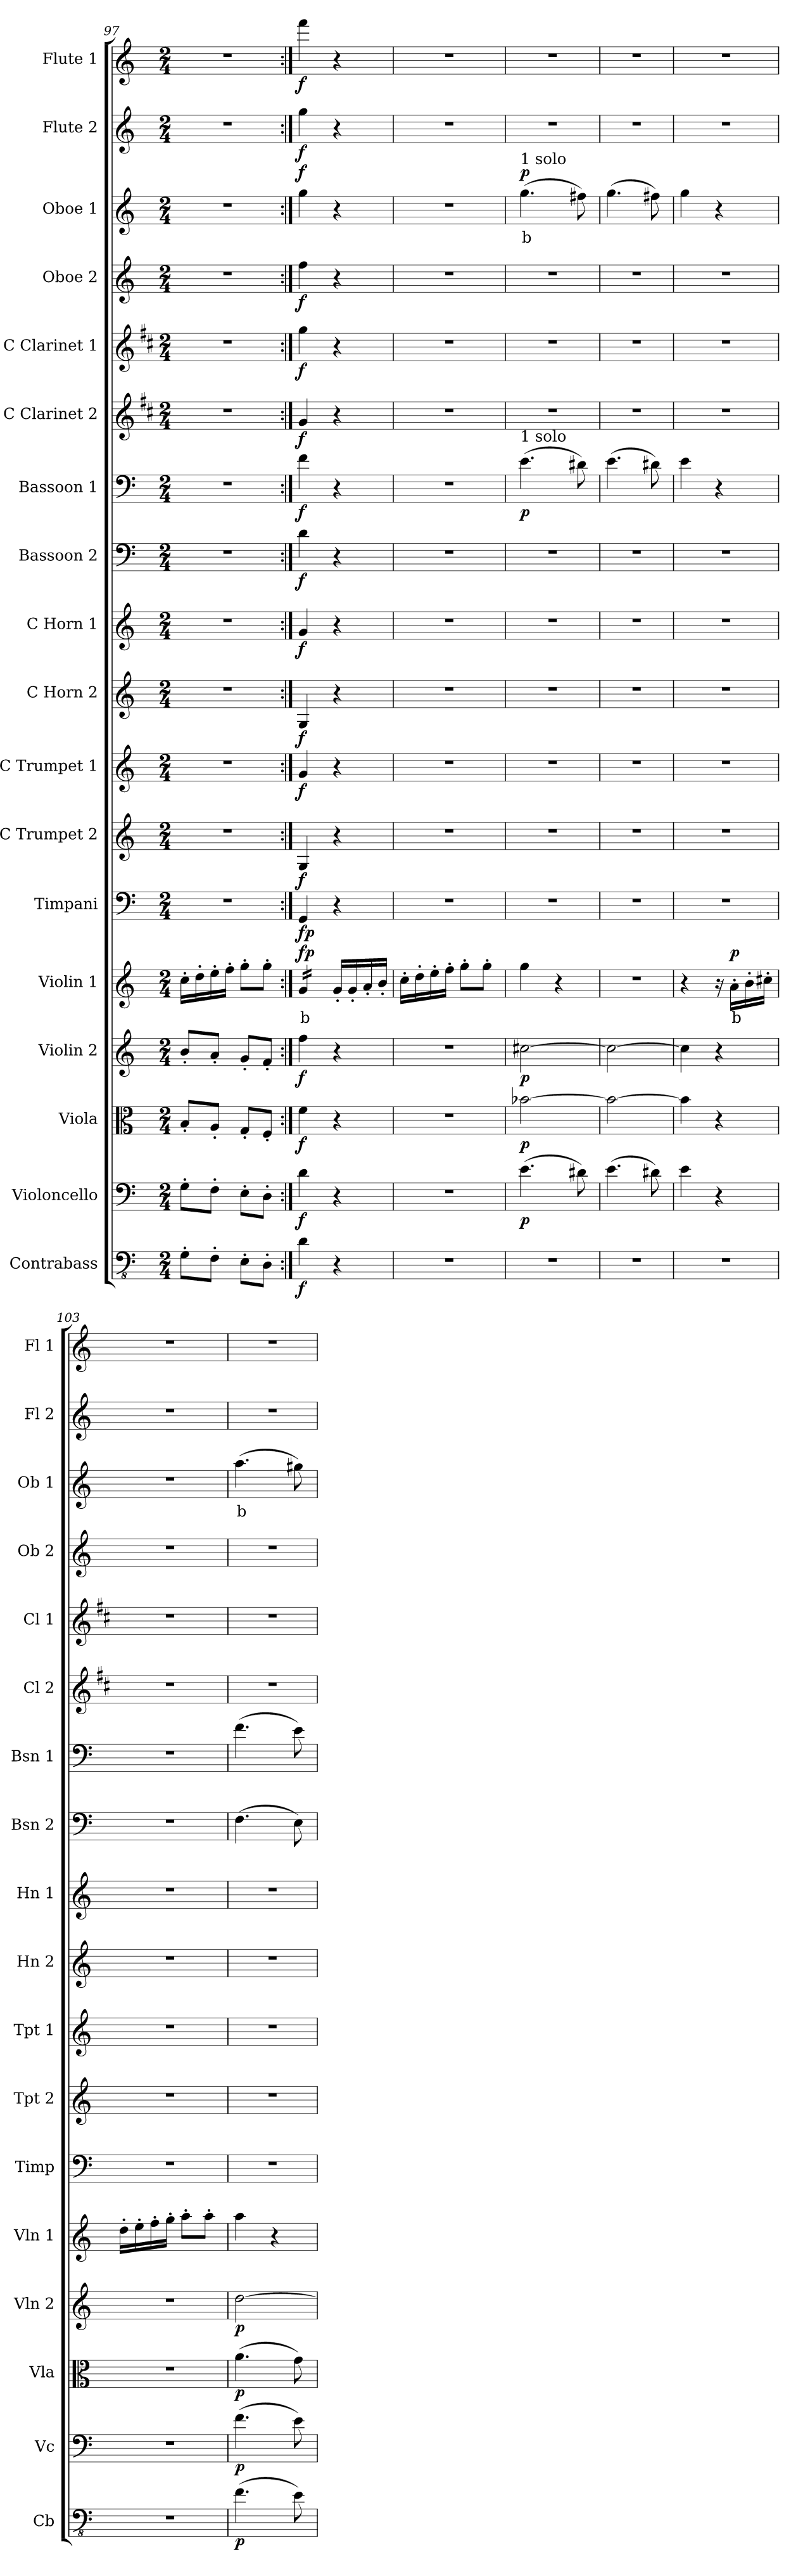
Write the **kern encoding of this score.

**kern	**dynam	**kern	**dynam	**kern	**dynam	**kern	**dynam	**kern	**text	**dynam	**kern	**dynam	**kern	**dynam	**kern	**dynam	**kern	**dynam	**kern	**dynam	**kern	**dynam	**kern	**dynam	**kern	**dynam	**kern	**dynam	**kern	**dynam	**kern	**text	**dynam	**kern	**dynam	**kern	**dynam
*part18	*part18	*part17	*part17	*part16	*part16	*part15	*part15	*part14	*part14	*part14	*part13	*part13	*part12	*part12	*part11	*part11	*part10	*part10	*part9	*part9	*part8	*part8	*part7	*part7	*part6	*part6	*part5	*part5	*part4	*part4	*part3	*part3	*part3	*part2	*part2	*part1	*part1
*staff18	*staff18	*staff17	*staff17	*staff16	*staff16	*staff15	*staff15	*staff14	*staff14	*staff14	*staff13	*staff13	*staff12	*staff12	*staff11	*staff11	*staff10	*staff10	*staff9	*staff9	*staff8	*staff8	*staff7	*staff7	*staff6	*staff6	*staff5	*staff5	*staff4	*staff4	*staff3	*staff3	*staff3	*staff2	*staff2	*staff1	*staff1
*I"Contrabass	*	*I"Violoncello	*	*I"Viola	*	*I"Violin 2	*	*I"Violin 1	*	*	*I"Timpani	*	*I"C Trumpet 2	*	*I"C Trumpet 1	*	*I"C Horn 2	*	*I"C Horn 1	*	*I"Bassoon 2	*	*I"Bassoon 1	*	*I"C Clarinet 2	*	*I"C Clarinet 1	*	*I"Oboe 2	*	*I"Oboe 1	*	*	*I"Flute 2	*	*I"Flute 1	*
*I'Cb	*	*I'Vc	*	*I'Vla	*	*I'Vln 2	*	*I'Vln 1	*	*	*I'Timp	*	*I'Tpt 2	*	*I'Tpt 1	*	*I'Hn 2	*	*I'Hn 1	*	*I'Bsn 2	*	*I'Bsn 1	*	*I'Cl 2	*	*I'Cl 1	*	*I'Ob 2	*	*I'Ob 1	*	*	*I'Fl 2	*	*I'Fl 1	*
*clefFv4	*	*clefF4	*	*clefC3	*	*clefG2	*	*clefG2	*	*	*clefF4	*	*clefG2	*	*clefG2	*	*clefG2	*	*clefG2	*	*clefF4	*	*clefF4	*	*clefG2	*	*clefG2	*	*clefG2	*	*clefG2	*	*	*clefG2	*	*clefG2	*
*	*	*	*	*	*	*	*	*	*	*	*	*	*	*	*	*	*ITrd7c12	*	*ITrd7c12	*	*	*	*	*	*ITrd1c2	*	*ITrd1c2	*	*	*	*	*	*	*	*	*	*
*k[]	*	*k[]	*	*k[]	*	*k[]	*	*k[]	*	*	*k[]	*	*k[]	*	*k[]	*	*k[]	*	*k[]	*	*k[]	*	*k[]	*	*k[]	*	*k[]	*	*k[]	*	*k[]	*	*	*k[]	*	*k[]	*
*M2/4	*	*M2/4	*	*M2/4	*	*M2/4	*	*M2/4	*	*	*M2/4	*	*M2/4	*	*M2/4	*	*M2/4	*	*M2/4	*	*M2/4	*	*M2/4	*	*M2/4	*	*M2/4	*	*M2/4	*	*M2/4	*	*	*M2/4	*	*M2/4	*
=97	=97	=97	=97	=97	=97	=97	=97	=97	=97	=97	=97	=97	=97	=97	=97	=97	=97	=97	=97	=97	=97	=97	=97	=97	=97	=97	=97	=97	=97	=97	=97	=97	=97	=97	=97	=97	=97
8GG'\L	.	8G'\L	.	8B'/L	.	8b'/L	.	16cc'\LL	.	.	2r	.	2r	.	2r	.	2r	.	2r	.	2r	.	2r	.	2r	.	2r	.	2r	.	2r	.	.	2r	.	2r	.
.	.	.	.	.	.	.	.	16dd'\	.	.	.	.	.	.	.	.	.	.	.	.	.	.	.	.	.	.	.	.	.	.	.	.	.	.	.	.	.
8FF'\J	.	8F'\J	.	8A'/J	.	8a'/J	.	16ee'\	.	.	.	.	.	.	.	.	.	.	.	.	.	.	.	.	.	.	.	.	.	.	.	.	.	.	.	.	.
.	.	.	.	.	.	.	.	16ff'\JJ	.	.	.	.	.	.	.	.	.	.	.	.	.	.	.	.	.	.	.	.	.	.	.	.	.	.	.	.	.
8EE'\L	.	8E'\L	.	8G'/L	.	8g'/L	.	8gg'\L	.	.	.	.	.	.	.	.	.	.	.	.	.	.	.	.	.	.	.	.	.	.	.	.	.	.	.	.	.
8DD'\J	.	8D'\J	.	8F'/J	.	8f'/J	.	8gg'\J	.	.	.	.	.	.	.	.	.	.	.	.	.	.	.	.	.	.	.	.	.	.	.	.	.	.	.	.	.
=98:|!	=98:|!	=98:|!	=98:|!	=98:|!	=98:|!	=98:|!	=98:|!	=98:|!	=98:|!	=98:|!	=98:|!	=98:|!	=98:|!	=98:|!	=98:|!	=98:|!	=98:|!	=98:|!	=98:|!	=98:|!	=98:|!	=98:|!	=98:|!	=98:|!	=98:|!	=98:|!	=98:|!	=98:|!	=98:|!	=98:|!	=98:|!	=98:|!	=98:|!	=98:|!	=98:|!	=98:|!	=98:|!
!	!LO:DY:b	!	!LO:DY:b	!	!LO:DY:b	!	!LO:DY:b	!	!LO:LY:b:color=#FF0000	!LO:DY:b	!	!LO:DY:b	!	!LO:DY:b	!	!LO:DY:b	!	!LO:DY:b	!	!LO:DY:b	!	!LO:DY:b	!	!LO:DY:b	!	!LO:DY:b	!	!LO:DY:b	!	!LO:DY:b	!	!	!LO:DY:b	!	!LO:DY:b	!	!LO:DY:b
*	*	*	*	*	*	*	*	*tremolo	*	*	*	*	*	*	*	*	*	*	*	*	*	*	*	*	*	*	*	*	*	*	*	*	*	*	*	*	*
4D\	f	4d\	f	4f\	f	4ff\	f	16g/LL	b	fp	4GG/	fp	4G/	f	4g/	f	4GG/	f	4G/	f	4d\	f	4f\	f	4f/	f	4ff\	f	4ff\	f	4gg\	.	f	4gg\	f	4fff\	f
.	.	.	.	.	.	.	.	16g/	.	.	.	.	.	.	.	.	.	.	.	.	.	.	.	.	.	.	.	.	.	.	.	.	.	.	.	.	.
.	.	.	.	.	.	.	.	16g/	.	.	.	.	.	.	.	.	.	.	.	.	.	.	.	.	.	.	.	.	.	.	.	.	.	.	.	.	.
.	.	.	.	.	.	.	.	16g/JJ	.	.	.	.	.	.	.	.	.	.	.	.	.	.	.	.	.	.	.	.	.	.	.	.	.	.	.	.	.
*	*	*	*	*	*	*	*	*Xtremolo	*	*	*	*	*	*	*	*	*	*	*	*	*	*	*	*	*	*	*	*	*	*	*	*	*	*	*	*	*
4r	.	4r	.	4r	.	4r	.	16g'/LL	.	.	4r	.	4r	.	4r	.	4r	.	4r	.	4r	.	4r	.	4r	.	4r	.	4r	.	4r	.	.	4r	.	4r	.
.	.	.	.	.	.	.	.	16g'/	.	.	.	.	.	.	.	.	.	.	.	.	.	.	.	.	.	.	.	.	.	.	.	.	.	.	.	.	.
.	.	.	.	.	.	.	.	16a'/	.	.	.	.	.	.	.	.	.	.	.	.	.	.	.	.	.	.	.	.	.	.	.	.	.	.	.	.	.
.	.	.	.	.	.	.	.	16b'/JJ	.	.	.	.	.	.	.	.	.	.	.	.	.	.	.	.	.	.	.	.	.	.	.	.	.	.	.	.	.
=99	=99	=99	=99	=99	=99	=99	=99	=99	=99	=99	=99	=99	=99	=99	=99	=99	=99	=99	=99	=99	=99	=99	=99	=99	=99	=99	=99	=99	=99	=99	=99	=99	=99	=99	=99	=99	=99
2r	.	2r	.	2r	.	2r	.	16cc'\LL	.	.	2r	.	2r	.	2r	.	2r	.	2r	.	2r	.	2r	.	2r	.	2r	.	2r	.	2r	.	.	2r	.	2r	.
.	.	.	.	.	.	.	.	16dd'\	.	.	.	.	.	.	.	.	.	.	.	.	.	.	.	.	.	.	.	.	.	.	.	.	.	.	.	.	.
.	.	.	.	.	.	.	.	16ee'\	.	.	.	.	.	.	.	.	.	.	.	.	.	.	.	.	.	.	.	.	.	.	.	.	.	.	.	.	.
.	.	.	.	.	.	.	.	16ff'\JJ	.	.	.	.	.	.	.	.	.	.	.	.	.	.	.	.	.	.	.	.	.	.	.	.	.	.	.	.	.
.	.	.	.	.	.	.	.	8gg'\L	.	.	.	.	.	.	.	.	.	.	.	.	.	.	.	.	.	.	.	.	.	.	.	.	.	.	.	.	.
.	.	.	.	.	.	.	.	8gg'\J	.	.	.	.	.	.	.	.	.	.	.	.	.	.	.	.	.	.	.	.	.	.	.	.	.	.	.	.	.
=100	=100	=100	=100	=100	=100	=100	=100	=100	=100	=100	=100	=100	=100	=100	=100	=100	=100	=100	=100	=100	=100	=100	=100	=100	=100	=100	=100	=100	=100	=100	=100	=100	=100	=100	=100	=100	=100
!	!	!	!	!	!	!	!	!	!	!	!	!	!	!	!	!	!	!	!	!	!	!	!	!	!	!	!	!	!	!	!LO:TX:a:t=1 solo	!	!	!	!	!	!
!	!	!	!	!	!	!	!	!	!	!	!	!	!	!	!	!	!	!	!	!	!	!	!LO:TX:a:t=1 solo	!	!	!	!	!	!	!	!	!	!	!	!	!	!
!	!	!	!LO:DY:b	!	!LO:DY:b	!	!LO:DY:b	!	!	!	!	!	!	!	!	!	!	!	!	!	!	!	!	!LO:DY:b	!	!	!	!	!	!	!	!LO:LY:b:color=#FF0000	!LO:DY:b	!	!	!	!
2r	.	(4.e\	p	[2b-X\	p	[2cc#X\	p	4gg\	.	.	2r	.	2r	.	2r	.	2r	.	2r	.	2r	.	(4.e\	p	2r	.	2r	.	2r	.	(4.gg\	b	p	2r	.	2r	.
.	.	.	.	.	.	.	.	4r	.	.	.	.	.	.	.	.	.	.	.	.	.	.	.	.	.	.	.	.	.	.	.	.	.	.	.	.	.
.	.	8d#X\)	.	.	.	.	.	.	.	.	.	.	.	.	.	.	.	.	.	.	.	.	8d#X\)	.	.	.	.	.	.	.	8ff#X\)	.	.	.	.	.	.
=101	=101	=101	=101	=101	=101	=101	=101	=101	=101	=101	=101	=101	=101	=101	=101	=101	=101	=101	=101	=101	=101	=101	=101	=101	=101	=101	=101	=101	=101	=101	=101	=101	=101	=101	=101	=101	=101
2r	.	(4.e\	.	2b-\_	.	2cc#\_	.	2r	.	.	2r	.	2r	.	2r	.	2r	.	2r	.	2r	.	(4.e\	.	2r	.	2r	.	2r	.	(4.gg\	.	.	2r	.	2r	.
.	.	8d#X\)	.	.	.	.	.	.	.	.	.	.	.	.	.	.	.	.	.	.	.	.	8d#X\)	.	.	.	.	.	.	.	8ff#X\)	.	.	.	.	.	.
!!LO:PB:g=z
=102	=102	=102	=102	=102	=102	=102	=102	=102	=102	=102	=102	=102	=102	=102	=102	=102	=102	=102	=102	=102	=102	=102	=102	=102	=102	=102	=102	=102	=102	=102	=102	=102	=102	=102	=102	=102	=102
2r	.	4e\	.	4b-\]	.	4cc#\]	.	4r	.	.	2r	.	2r	.	2r	.	2r	.	2r	.	2r	.	4e\	.	2r	.	2r	.	2r	.	4gg\	.	.	2r	.	2r	.
.	.	4r	.	4r	.	4r	.	16r	.	.	.	.	.	.	.	.	.	.	.	.	.	.	4r	.	.	.	.	.	.	.	4r	.	.	.	.	.	.
!	!	!	!	!	!	!	!	!	!LO:LY:b:color=#FF0000	!LO:DY:b	!	!	!	!	!	!	!	!	!	!	!	!	!	!	!	!	!	!	!	!	!	!	!	!	!	!	!
.	.	.	.	.	.	.	.	16a'\LL	b	p	.	.	.	.	.	.	.	.	.	.	.	.	.	.	.	.	.	.	.	.	.	.	.	.	.	.	.
.	.	.	.	.	.	.	.	16b'\	.	.	.	.	.	.	.	.	.	.	.	.	.	.	.	.	.	.	.	.	.	.	.	.	.	.	.	.	.
.	.	.	.	.	.	.	.	16cc#X'\JJ	.	.	.	.	.	.	.	.	.	.	.	.	.	.	.	.	.	.	.	.	.	.	.	.	.	.	.	.	.
=103	=103	=103	=103	=103	=103	=103	=103	=103	=103	=103	=103	=103	=103	=103	=103	=103	=103	=103	=103	=103	=103	=103	=103	=103	=103	=103	=103	=103	=103	=103	=103	=103	=103	=103	=103	=103	=103
2r	.	2r	.	2r	.	2r	.	16dd'\LL	.	.	2r	.	2r	.	2r	.	2r	.	2r	.	2r	.	2r	.	2r	.	2r	.	2r	.	2r	.	.	2r	.	2r	.
.	.	.	.	.	.	.	.	16ee'\	.	.	.	.	.	.	.	.	.	.	.	.	.	.	.	.	.	.	.	.	.	.	.	.	.	.	.	.	.
.	.	.	.	.	.	.	.	16ff'\	.	.	.	.	.	.	.	.	.	.	.	.	.	.	.	.	.	.	.	.	.	.	.	.	.	.	.	.	.
.	.	.	.	.	.	.	.	16gg'\JJ	.	.	.	.	.	.	.	.	.	.	.	.	.	.	.	.	.	.	.	.	.	.	.	.	.	.	.	.	.
.	.	.	.	.	.	.	.	8aa'\L	.	.	.	.	.	.	.	.	.	.	.	.	.	.	.	.	.	.	.	.	.	.	.	.	.	.	.	.	.
.	.	.	.	.	.	.	.	8aa'\J	.	.	.	.	.	.	.	.	.	.	.	.	.	.	.	.	.	.	.	.	.	.	.	.	.	.	.	.	.
=104	=104	=104	=104	=104	=104	=104	=104	=104	=104	=104	=104	=104	=104	=104	=104	=104	=104	=104	=104	=104	=104	=104	=104	=104	=104	=104	=104	=104	=104	=104	=104	=104	=104	=104	=104	=104	=104
!	!LO:DY:b	!	!LO:DY:b	!	!LO:DY:b	!	!LO:DY:b	!	!	!	!	!	!	!	!	!	!	!	!	!	!	!	!	!	!	!	!	!	!	!	!	!LO:LY:b:color=#FF0000	!	!	!	!	!
(4.F\	p	(4.f\	p	(4.a\	p	[2dd\	p	4aa\	.	.	2r	.	2r	.	2r	.	2r	.	2r	.	(4.F\	.	(4.f\	.	2r	.	2r	.	2r	.	(4.aa\	b	.	2r	.	2r	.
.	.	.	.	.	.	.	.	4r	.	.	.	.	.	.	.	.	.	.	.	.	.	.	.	.	.	.	.	.	.	.	.	.	.	.	.	.	.
8E\)	.	8e\)	.	8g\)	.	.	.	.	.	.	.	.	.	.	.	.	.	.	.	.	8E\)	.	8e\)	.	.	.	.	.	.	.	8gg#X\)	.	.	.	.	.	.
=	=	=	=	=	=	=	=	=	=	=	=	=	=	=	=	=	=	=	=	=	=	=	=	=	=	=	=	=	=	=	=	=	=	=	=	=	=
*-	*-	*-	*-	*-	*-	*-	*-	*-	*-	*-	*-	*-	*-	*-	*-	*-	*-	*-	*-	*-	*-	*-	*-	*-	*-	*-	*-	*-	*-	*-	*-	*-	*-	*-	*-	*-	*-
